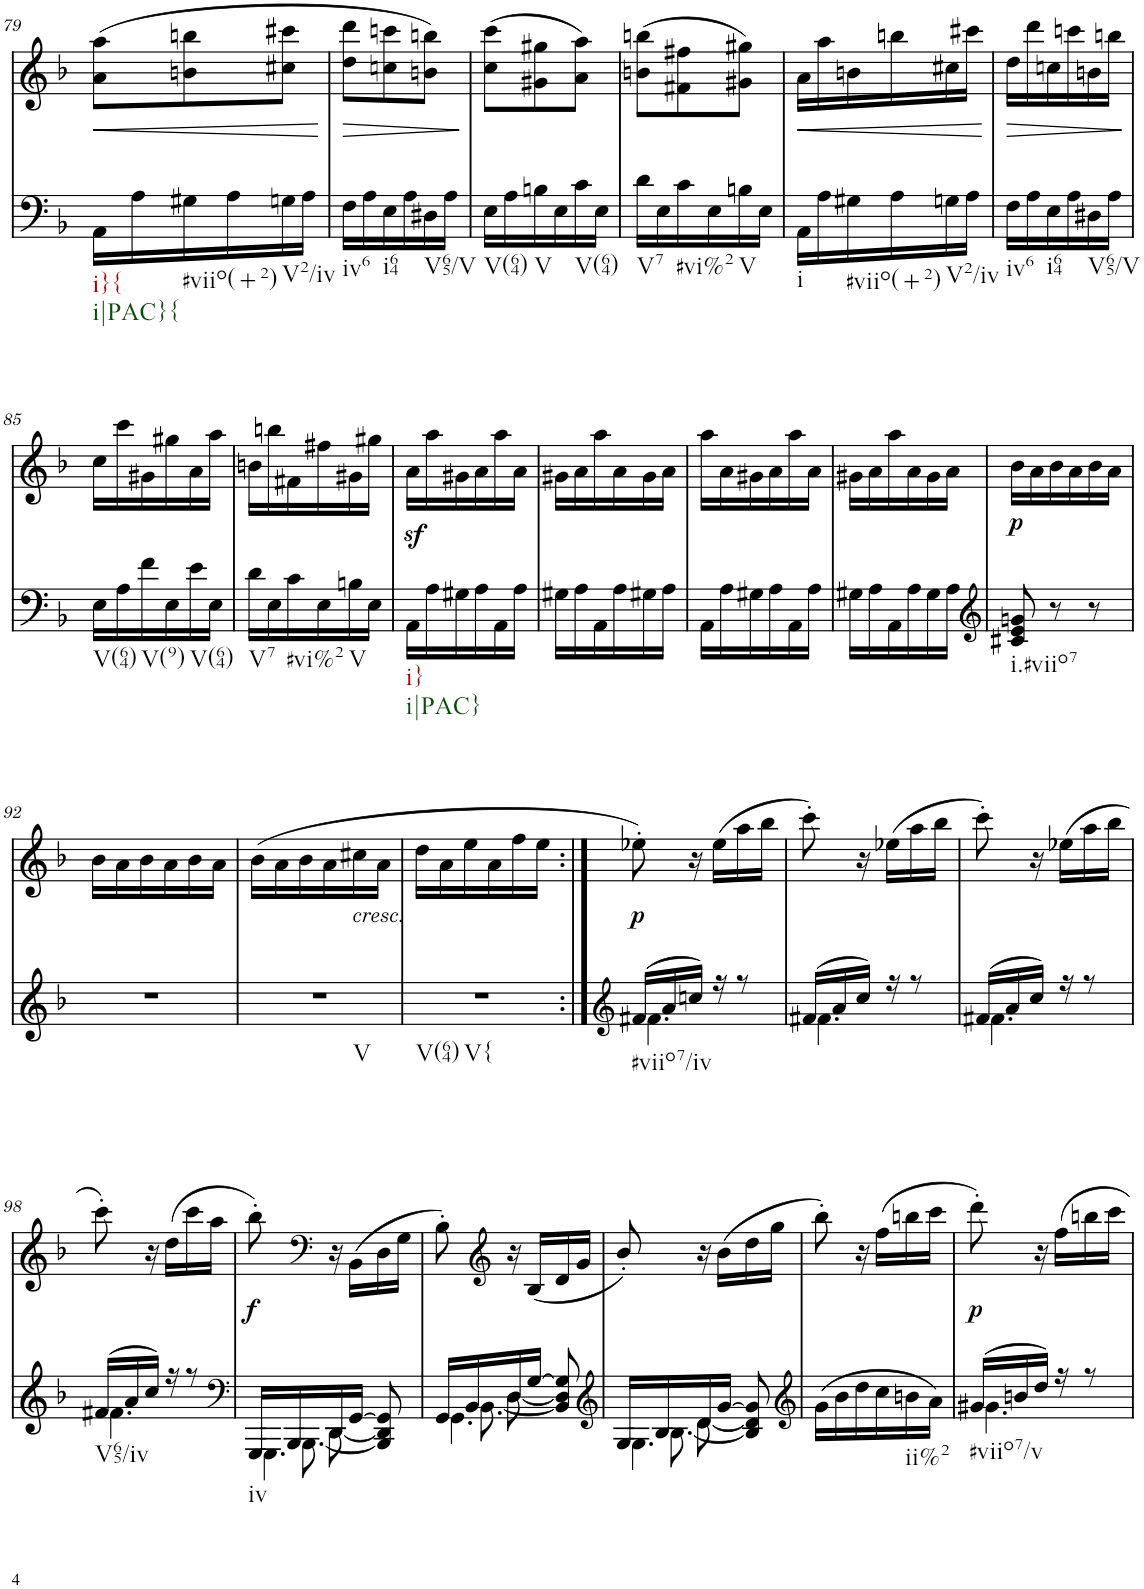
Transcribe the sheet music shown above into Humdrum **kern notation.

**kern	**kern	**text	**dynam
*part2	*part1	*part1	*part1
*staff2	*staff1	*staff1	*staff1
*I"Piano	*I"Piano	*	*
*I'Pno	*I'Pno	*	*
!!LO:PB:g=z
*clefF4	*clefG2	*	*
*k[b-]	*k[b-]	*	*
*d:	*d:	*	*
*M3/8	*M3/8	*	*
=79	=79	=79	=79
!LO:TX:b:t=i}{	!	!	!
!LO:TX:b:t=i|PAC}{	!	!	!
!	!	!LO:LY:b	!LO:HP:b
16AA\LL	(8a\ 8aa\L	<	<
16A\	.	.	.
!LO:TX:b:t=#viio(+2)	!	!	!
16G#X\	8bn\ 8bbn\	.	.
16A\	.	.	.
!LO:TX:b:t=V2/iv	!	!	!
16Gn\	8cc#X\ 8ccc#X\J	.	.
16A\JJ	.	.	.
.	.	.	[
=80	=80	=80	=80
!LO:TX:b:t=iv6	!	!	!
!	!	!LO:LY:b	!LO:HP:b
16F\LL	8dd\ 8ddd\L	>	>
16A\	.	.	.
!LO:TX:b:t=i64	!	!	!
16E\	8ccn\ 8cccn\	.	.
16A\	.	.	.
!LO:TX:b:t=V65/V	!	!	!
16D#X\	8bn\ 8bbn\J)	.	.
16A\JJ	.	.	.
.	.	.	]
=81	=81	=81	=81
!LO:TX:b:t=V(64)	!	!	!
16E\LL	(8cc\ 8ccc\L	.	.
16A\	.	.	.
!LO:TX:b:t=V	!	!	!
16Bn\	8g#X\ 8gg#X\	.	.
16E\	.	.	.
!LO:TX:b:t=V(64)	!	!	!
16c\	8a\ 8aa\J)	.	.
16E\JJ	.	.	.
=82	=82	=82	=82
!LO:TX:b:t=V7	!	!	!
16d\LL	(8bn\ 8bbn\L	.	.
16E\	.	.	.
!LO:TX:b:t=#vi%2	!	!	!
16c\	8f#X\ 8ff#X\	.	.
16E\	.	.	.
!LO:TX:b:t=V	!	!	!
16Bn\	8g#X\ 8gg#X\J)	.	.
16E\JJ	.	.	.
=83	=83	=83	=83
!LO:TX:b:t=i	!	!	!
!	!	!LO:LY:b	!LO:HP:b
16AA\LL	16a\LL	<	<
16A\	16aa\	.	.
!LO:TX:b:t=#viio(+2)	!	!	!
16G#X\	16bn\	.	.
16A\	16bbn\	.	.
!LO:TX:b:t=V2/iv	!	!	!
16Gn\	16cc#X\	.	.
16A\JJ	16ccc#X\JJ	.	.
.	.	.	[
=84	=84	=84	=84
!LO:TX:b:t=iv6	!	!	!
!	!	!LO:LY:b	!LO:HP:b
16F\LL	16dd\LL	>	>
16A\	16ddd\	.	.
!LO:TX:b:t=i64	!	!	!
16E\	16ccn\	.	.
16A\	16cccn\	.	.
!LO:TX:b:t=V65/V	!	!	!
16D#X\	16bn\	.	.
16A\JJ	16bbn\JJ	.	.
.	.	.	]
!!LO:LB:g=z
=85	=85	=85	=85
!LO:TX:b:t=V(64)	!	!	!
16E\LL	16cc\LL	.	.
16A\	16ccc\	.	.
!LO:TX:b:t=V(9)	!	!	!
16f\	16g#X\	.	.
16E\	16gg#X\	.	.
!LO:TX:b:t=V(64)	!	!	!
16e\	16a\	.	.
16E\JJ	16aa\JJ	.	.
=86	=86	=86	=86
!LO:TX:b:t=V7	!	!	!
16d\LL	16bn\LL	.	.
16E\	16bbn\	.	.
!LO:TX:b:t=#vi%2	!	!	!
16c\	16f#X\	.	.
16E\	16ff#X\	.	.
!LO:TX:b:t=V	!	!	!
16Bn\	16g#X\	.	.
16E\JJ	16gg#X\JJ	.	.
=87	=87	=87	=87
!LO:TX:b:t=i}	!	!	!
!LO:TX:b:t=i|PAC}	!	!	!
16AA\LL	16az<\LL	.	.
16A\	16aa\	.	.
16G#X\	16g#X\	.	.
16A\	16a\	.	.
16AA\	16aa\	.	.
16A\JJ	16a\JJ	.	.
=88	=88	=88	=88
16G#X\LL	16g#X\LL	.	.
16A\	16a\	.	.
16AA\	16aa\	.	.
16A\	16a\	.	.
16G#X\	16g#\	.	.
16A\JJ	16a\JJ	.	.
=89	=89	=89	=89
16AA\LL	16aa\LL	.	.
16A\	16a\	.	.
16G#X\	16g#X\	.	.
16A\	16a\	.	.
16AA\	16aa\	.	.
16A\JJ	16a\JJ	.	.
=90	=90	=90	=90
16G#X\LL	16g#X\LL	.	.
16A\	16a\	.	.
16AA\	16aa\	.	.
16A\	16a\	.	.
16G#\	16g#\	.	.
16A\JJ	16a\JJ	.	.
=91	=91	=91	=91
*clefG2	*	*	*
!LO:TX:b:t=i.#viio7	!	!	!
!	!	!LO:LY:b	!LO:DY:b
8c#X/ 8e/ 8gn/	16b-\LL	p	p
.	16a\	.	.
8r	16b-\	.	.
.	16a\	.	.
8r	16b-\	.	.
.	16a\JJ	.	.
!!LO:LB:g=z
=92	=92	=92	=92
4.r	16b-\LL	.	.
.	16a\	.	.
.	16b-\	.	.
.	16a\	.	.
.	16b-\	.	.
.	16a\JJ	.	.
=93	=93	=93	=93
!LO:TX:b:t=V	!	!	!
4.r	(16b-\LL	.	.
.	16a\	.	.
.	16b-\	.	.
.	16a\	.	.
!	!LO:TX:b:i:t=cresc.	!	!
.	16cc#X\	.	.
.	16a\JJ	.	.
=94	=94	=94	=94
!LO:TX:b:t=V(64)	!	!	!
!LO:TX:b:t=V{	!	!	!
4.r	16dd\LL	.	.
.	16a\	.	.
.	16ee\	.	.
.	16a\	.	.
.	16ff\	.	.
.	16ee\JJ	.	.
=95:|!	=95:|!	=95:|!	=95:|!
*clefG2	*	*	*
*^	*	*	*
!LO:TX:b:t=#viio7/iv	!	!	!	!
!	!	!	!LO:LY:b	!LO:DY:b
(16f#X/LL	4.f#\	8ee-X'\)	p	p
16a/	.	.	.	.
16ccn/JJ)	.	16r	.	.
16r	.	(16ee-\LL	.	.
8r	.	16aa\	.	.
.	.	16bb-\JJ	.	.
=96	=96	=96	=96	=96
(16f#X/LL	4.f#\	8ccc'\)	.	.
16a/	.	.	.	.
16cc/JJ)	.	16r	.	.
16r	.	(16ee-X\LL	.	.
8r	.	16aa\	.	.
.	.	16bb-\JJ	.	.
=97	=97	=97	=97	=97
(16f#X/LL	4.f#\	8ccc'\)	.	.
16a/	.	.	.	.
16cc/JJ)	.	16r	.	.
16r	.	(16ee-X\LL	.	.
8r	.	16aa\	.	.
.	.	16bb-\JJ	.	.
!!LO:LB:g=z
=98	=98	=98	=98	=98
!LO:TX:b:t=V65/iv	!	!	!	!
(16f#X/LL	4.f#\	8ccc'\)	.	.
16a/	.	.	.	.
16cc/JJ)	.	16r	.	.
16r	.	(16dd\LL	.	.
8r	.	16ccc\	.	.
.	.	16aa\JJ	.	.
*v	*v	*	*	*
=99	=99	=99	=99
*clefF4	*	*	*
*^	*	*	*
*	*^	*	*	*
*	*	*^	*	*	*
!LO:TX:b:t=iv	!	!	!	!	!	!
!	!	!	!	!	!LO:LY:b	!LO:DY:b
16GGG/LL	4.GGG\	16ryy	8ryy	8bb-'\)	f	f
[<16BBB-/	.	8.BBB-\	.	.	.	.
*	*	*	*	*clefF4	*	*
16DD/	.	.	[8DD\	16r	.	.
[16GG/JJ	.	.	.	(16BB-\LL	.	.
8BBB-/] 8DD/] 8GG/]	.	8ryy	8ryy	16D\	.	.
.	.	.	.	16G\JJ	.	.
=100	=100	=100	=100	=100	=100	=100
16GG/LL	4.GG\	16ryy	8ryy	8B-'\)	.	.
[<16BB-/	.	8.BB-\	.	.	.	.
*	*	*	*	*clefG2	*	*
16D/	.	.	[8D\	16r	.	.
[16G/JJ	.	.	.	(16B-/LL	.	.
8BB-/] 8D/] 8G/]	.	8ryy	8ryy	16d/	.	.
.	.	.	.	16g/JJ	.	.
=101	=101	=101	=101	=101	=101	=101
*clefG2	*	*	*	*	*	*
16G/LL	4.G\	16ryy	8ryy	8b-'/)	.	.
[<16B-/	.	8.B-\	.	.	.	.
16d/	.	.	[8d\	16r	.	.
[16g/JJ	.	.	.	(16b-\LL	.	.
8B-/] 8d/] 8g/]	.	8ryy	8ryy	16dd\	.	.
.	.	.	.	16gg\JJ	.	.
*v	*v	*v	*v	*	*	*
=102	=102	=102	=102
*clefG2	*	*	*
(16g\LL	8bb-'\)	.	.
16b-\	.	.	.
16dd\	16r	.	.
16cc\	(16ff\LL	.	.
!LO:TX:b:t=ii%2	!	!	!
16bn\	16bbn\	.	.
16a\JJ)	16ccc\JJ	.	.
=103	=103	=103	=103
*^	*	*	*
!LO:TX:b:t=#viio7/v	!	!	!	!
!	!	!	!LO:LY:b	!LO:DY:b
(16g#X/LL	4.g#\	8ddd'\)	p	p
16bn/	.	.	.	.
16dd/JJ)	.	16r	.	.
16r	.	16ff\LL	.	.
8r	.	16bbn\	.	.
.	.	16ccc\JJ	.	.
*v	*v	*	*	*
=	=	=	=
*-	*-	*-	*-
